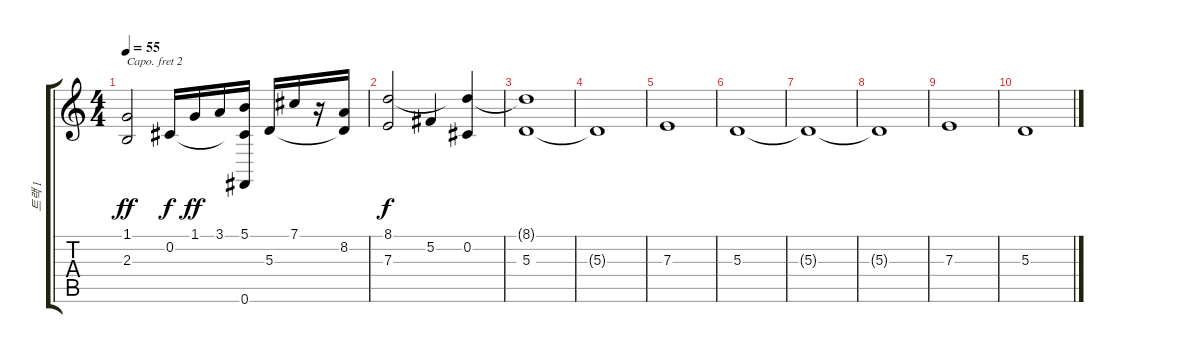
\track ("트랙 1" "트랙 1") {instrument sopranosax}
\staff {score tabs}
\capo 2
\tuning (E4 B3 G3 D3 A2 E2) {hide}
\ts (4 4)
\tempo 55
\clef g2
\ks c
(1.1 2.3).2{dy ff} 0.2.16{dy f} 1.1.16{dy ff} 3.1.16 (5.1 0.2{t} 0.6).16 5.3.16 7.1.16 r.16 (8.2 5.3{t}).16 |
(8.1 7.3).2{dy f} 5.2.4 (8.1{t} 0.2).4 |
(8.1{t} 5.3).1 |
5.3{t}.1 |
7.3.1 |
5.3.1 |
5.3{t}.1 |
5.3{t}.1 |
7.3.1 |
5.3.1
